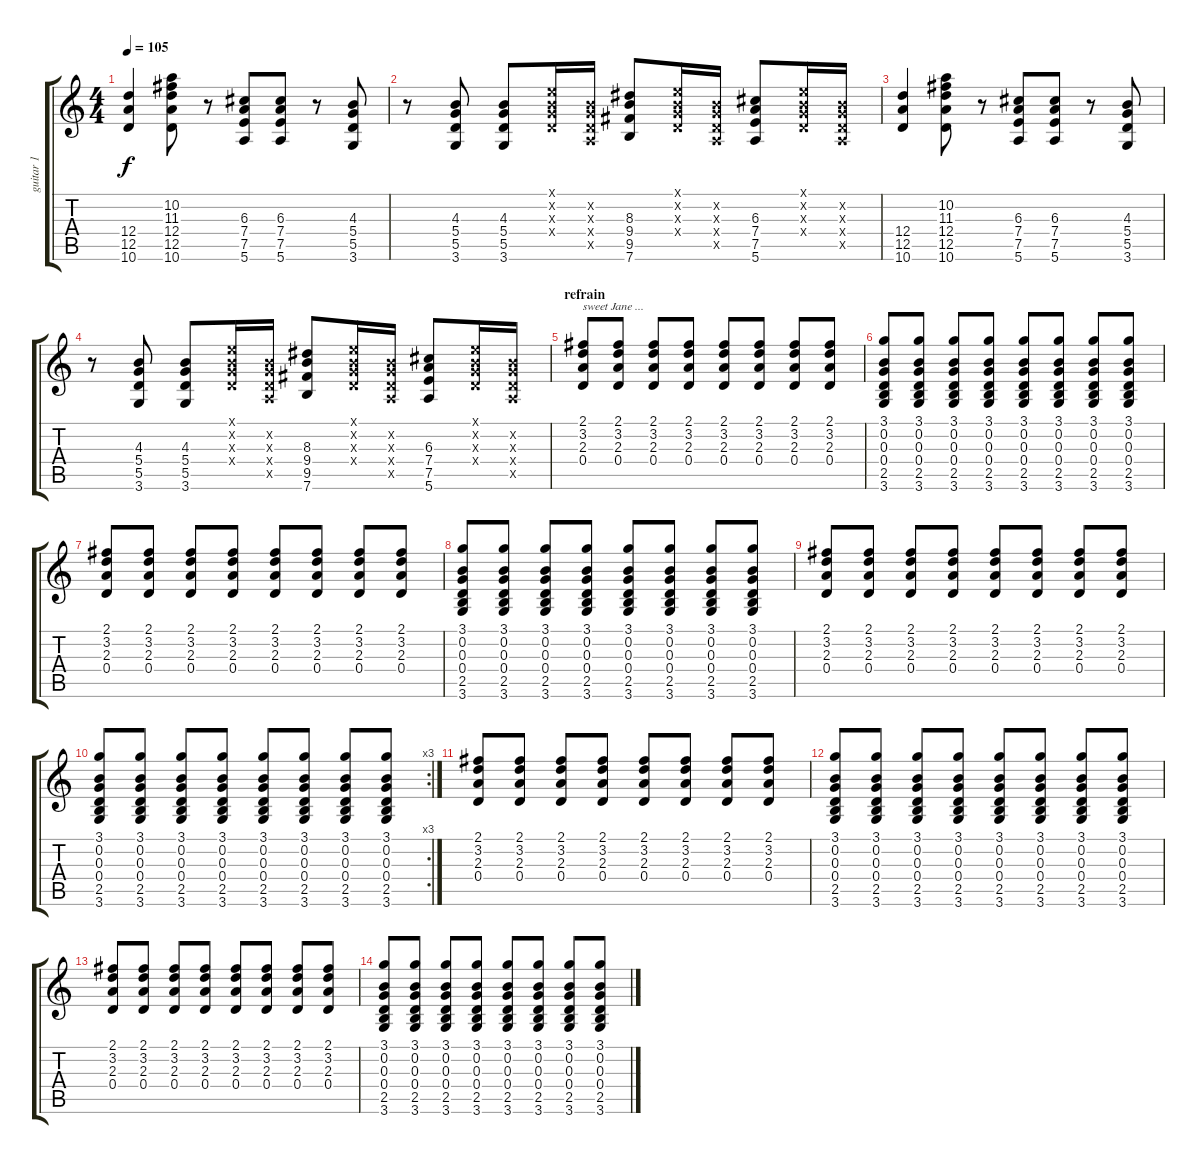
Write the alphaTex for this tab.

\track ("guitar 1" "guitar 1") {instrument acousticguitarsteel}
\staff {score tabs}
\tuning (E4 B3 G3 D3 A2 E2) {hide}
\ts (4 4)
\tempo 105
\clef g2
\ks c
(12.4 12.5 10.6).4{dy f} (10.2 11.3 12.4 12.5 10.6).8 r.8 (6.3 7.4 7.5 5.6).8 (6.3 7.4 7.5 5.6).8 r.8 (4.3 5.4 5.5 3.6).8 |
r.8 (4.3 5.4 5.5 3.6).8 (4.3 5.4 5.5 3.6).8 (0.1{x} 0.2{x} 0.3{x} 0.4{x}).16 (0.2{x} 0.3{x} 0.4{x} 0.5{x}).16 (8.3 9.4 9.5 7.6).8 (0.1{x} 0.2{x} 0.3{x} 0.4{x}).16 (0.2{x} 0.3{x} 0.4{x} 0.5{x}).16 (6.3 7.4 7.5 5.6).8 (0.1{x} 0.2{x} 0.3{x} 0.4{x}).16 (0.2{x} 0.3{x} 0.4{x} 0.5{x}).16 |
(12.4 12.5 10.6).4 (10.2 11.3 12.4 12.5 10.6).8 r.8 (6.3 7.4 7.5 5.6).8 (6.3 7.4 7.5 5.6).8 r.8 (4.3 5.4 5.5 3.6).8 |
r.8 (4.3 5.4 5.5 3.6).8 (4.3 5.4 5.5 3.6).8 (0.1{x} 0.2{x} 0.3{x} 0.4{x}).16 (0.2{x} 0.3{x} 0.4{x} 0.5{x}).16 (8.3 9.4 9.5 7.6).8 (0.1{x} 0.2{x} 0.3{x} 0.4{x}).16 (0.2{x} 0.3{x} 0.4{x} 0.5{x}).16 (6.3 7.4 7.5 5.6).8 (0.1{x} 0.2{x} 0.3{x} 0.4{x}).16 (0.2{x} 0.3{x} 0.4{x} 0.5{x}).16 |
\section ("" "refrain")
(2.1 3.2 2.3 0.4).8{txt "sweet Jane ..."} (2.1 3.2 2.3 0.4).8 (2.1 3.2 2.3 0.4).8 (2.1 3.2 2.3 0.4).8 (2.1 3.2 2.3 0.4).8 (2.1 3.2 2.3 0.4).8 (2.1 3.2 2.3 0.4).8 (2.1 3.2 2.3 0.4).8 |
(3.1 0.2 0.3 0.4 2.5 3.6).8 (3.1 0.2 0.3 0.4 2.5 3.6).8 (3.1 0.2 0.3 0.4 2.5 3.6).8 (3.1 0.2 0.3 0.4 2.5 3.6).8 (3.1 0.2 0.3 0.4 2.5 3.6).8 (3.1 0.2 0.3 0.4 2.5 3.6).8 (3.1 0.2 0.3 0.4 2.5 3.6).8 (3.1 0.2 0.3 0.4 2.5 3.6).8 |
(2.1 3.2 2.3 0.4).8 (2.1 3.2 2.3 0.4).8 (2.1 3.2 2.3 0.4).8 (2.1 3.2 2.3 0.4).8 (2.1 3.2 2.3 0.4).8 (2.1 3.2 2.3 0.4).8 (2.1 3.2 2.3 0.4).8 (2.1 3.2 2.3 0.4).8 |
(3.1 0.2 0.3 0.4 2.5 3.6).8 (3.1 0.2 0.3 0.4 2.5 3.6).8 (3.1 0.2 0.3 0.4 2.5 3.6).8 (3.1 0.2 0.3 0.4 2.5 3.6).8 (3.1 0.2 0.3 0.4 2.5 3.6).8 (3.1 0.2 0.3 0.4 2.5 3.6).8 (3.1 0.2 0.3 0.4 2.5 3.6).8 (3.1 0.2 0.3 0.4 2.5 3.6).8 |
(2.1 3.2 2.3 0.4).8 (2.1 3.2 2.3 0.4).8 (2.1 3.2 2.3 0.4).8 (2.1 3.2 2.3 0.4).8 (2.1 3.2 2.3 0.4).8 (2.1 3.2 2.3 0.4).8 (2.1 3.2 2.3 0.4).8 (2.1 3.2 2.3 0.4).8 |
\rc 3
(3.1 0.2 0.3 0.4 2.5 3.6).8 (3.1 0.2 0.3 0.4 2.5 3.6).8 (3.1 0.2 0.3 0.4 2.5 3.6).8 (3.1 0.2 0.3 0.4 2.5 3.6).8 (3.1 0.2 0.3 0.4 2.5 3.6).8 (3.1 0.2 0.3 0.4 2.5 3.6).8 (3.1 0.2 0.3 0.4 2.5 3.6).8 (3.1 0.2 0.3 0.4 2.5 3.6).8 |
(2.1 3.2 2.3 0.4).8 (2.1 3.2 2.3 0.4).8 (2.1 3.2 2.3 0.4).8 (2.1 3.2 2.3 0.4).8 (2.1 3.2 2.3 0.4).8 (2.1 3.2 2.3 0.4).8 (2.1 3.2 2.3 0.4).8 (2.1 3.2 2.3 0.4).8 |
(3.1 0.2 0.3 0.4 2.5 3.6).8 (3.1 0.2 0.3 0.4 2.5 3.6).8 (3.1 0.2 0.3 0.4 2.5 3.6).8 (3.1 0.2 0.3 0.4 2.5 3.6).8 (3.1 0.2 0.3 0.4 2.5 3.6).8 (3.1 0.2 0.3 0.4 2.5 3.6).8 (3.1 0.2 0.3 0.4 2.5 3.6).8 (3.1 0.2 0.3 0.4 2.5 3.6).8{volume 0} |
(2.1 3.2 2.3 0.4).8 (2.1 3.2 2.3 0.4).8 (2.1 3.2 2.3 0.4).8 (2.1 3.2 2.3 0.4).8 (2.1 3.2 2.3 0.4).8 (2.1 3.2 2.3 0.4).8 (2.1 3.2 2.3 0.4).8 (2.1 3.2 2.3 0.4).8 |
(3.1 0.2 0.3 0.4 2.5 3.6).8 (3.1 0.2 0.3 0.4 2.5 3.6).8 (3.1 0.2 0.3 0.4 2.5 3.6).8 (3.1 0.2 0.3 0.4 2.5 3.6).8 (3.1 0.2 0.3 0.4 2.5 3.6).8 (3.1 0.2 0.3 0.4 2.5 3.6).8 (3.1 0.2 0.3 0.4 2.5 3.6).8 (3.1 0.2 0.3 0.4 2.5 3.6).8
